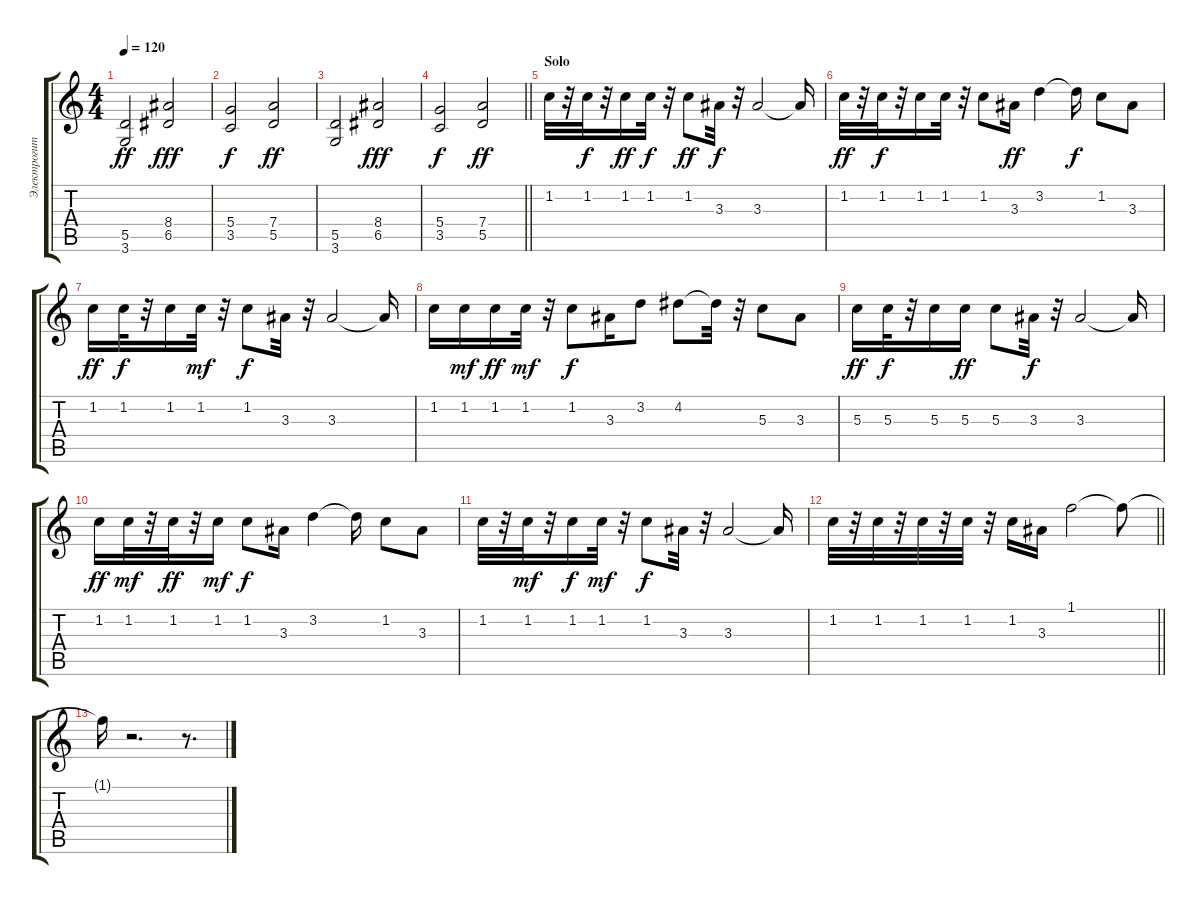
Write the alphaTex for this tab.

\track ("Электрогитара" "Электрогит") {instrument electricguitarclean}
\staff {score tabs}
\tuning (E4 B3 G3 D3 A2 E2) {hide}
\ts (4 4)
\tempo 120
\clef g2
\ks c
(5.5 3.6).2{dy ff} (8.4 6.5).2{dy fff} |
(5.4 3.5).2{dy f} (7.4 5.5).2{dy ff} |
(5.5 3.6).2 (8.4 6.5).2{dy fff} |
\barLineRight lightlight
(5.4 3.5).2{dy f} (7.4 5.5).2{dy ff} |
\section ("" "Solo")
1.2.32{volume 14 instrument distortionguitar} r.32 1.2.32{dy f} r.32 1.2.16{dy ff} 1.2.32{dy f} r.32 1.2.8{dy ff} 3.3.32{dy f} r.32 3.3.2 3.3{t}.16 |
1.2.32{dy ff} r.32 1.2.32{dy f} r.32 1.2.16 1.2.32 r.32 1.2.8 3.3.16{dy ff} 3.2.4 3.2{t}.16{dy f} 1.2.8 3.3.8 |
1.2.16{dy ff} 1.2.32{dy f} r.32 1.2.16 1.2.32{dy mf} r.32 1.2.8{dy f} 3.3.32 r.32 3.3.2 3.3{t}.16 |
1.2.16 1.2.16{dy mf} 1.2.16{dy ff} 1.2.32{dy mf} r.32 1.2.8{dy f} 3.3.16 3.2.8 4.2.8 4.2{t}.32 r.32 5.3.8 3.3.8 |
5.3.16{dy ff} 5.3.32{dy f} r.32 5.3.16 5.3.16{dy ff} 5.3.8 3.3.32{dy f} r.32 3.3.2 3.3{t}.16 |
1.2.16{dy ff} 1.2.32{dy mf} r.32 1.2.32{dy ff} r.32 1.2.16{dy mf} 1.2.8{dy f} 3.3.16 3.2.4 3.2{t}.16 1.2.8 3.3.8 |
1.2.32 r.32 1.2.32{dy mf} r.32 1.2.16{dy f} 1.2.32{dy mf} r.32 1.2.8{dy f} 3.3.32 r.32 3.3.2 3.3{t}.16 |
\barLineRight lightlight
1.2.32 r.32 1.2.32 r.32 1.2.32 r.32 1.2.32 r.32 1.2.16 3.3.16 1.1.2 1.1{t}.8 |
1.1{t}.16 r.2{d} r.8{d}
